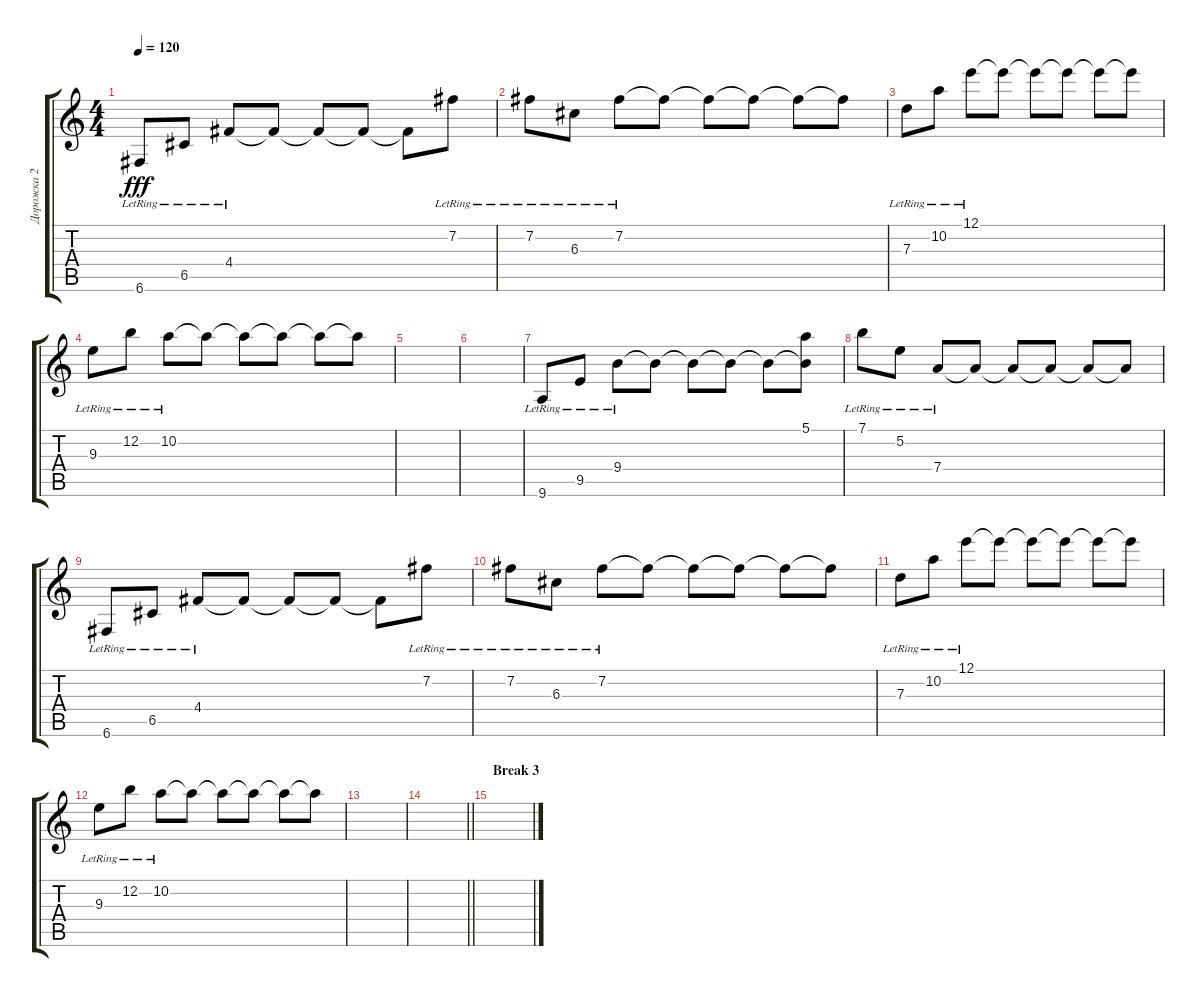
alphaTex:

\track ("Дорожка 2" "Дорожка 2") {instrument distortionguitar}
\staff {score tabs}
\tuning (E4 B3 G3 D3 G2 C2) {hide}
\ts (4 4)
\tempo 120
\clef g2
\ks c
6.6{lr}.8{dy fff} 6.5{lr}.8 4.4{lr}.8 4.4{t}.8 4.4{t}.8 4.4{t}.8 4.4{t}.8 7.2{lr}.8 |
7.2{lr}.8 6.3{lr}.8 7.2{lr}.8 7.2{t}.8 7.2{t}.8 7.2{t}.8 7.2{t}.8 7.2{t}.8 |
7.3{lr}.8 10.2{lr}.8 12.1{lr}.8 12.1{t}.8 12.1{t}.8 12.1{t}.8 12.1{t}.8 12.1{t}.8 |
9.3{lr}.8 12.2{lr}.8 10.2{lr}.8 10.2{t}.8 10.2{t}.8 10.2{t}.8 10.2{t}.8 10.2{t}.8 |
|
|
9.6{lr}.8 9.5{lr}.8 9.4{lr}.8 9.4{t}.8 9.4{t}.8 9.4{t}.8 9.4{t}.8 (5.1 9.4{t}).8 |
7.1{lr}.8 5.2{lr}.8 7.4{lr}.8 7.4{t}.8 7.4{t}.8 7.4{t}.8 7.4{t}.8 7.4{t}.8 |
6.6{lr}.8 6.5{lr}.8 4.4{lr}.8 4.4{t}.8 4.4{t}.8 4.4{t}.8 4.4{t}.8 7.2{lr}.8 |
7.2{lr}.8 6.3{lr}.8 7.2{lr}.8 7.2{t}.8 7.2{t}.8 7.2{t}.8 7.2{t}.8 7.2{t}.8 |
7.3{lr}.8 10.2{lr}.8 12.1{lr}.8 12.1{t}.8 12.1{t}.8 12.1{t}.8 12.1{t}.8 12.1{t}.8 |
9.3{lr}.8 12.2{lr}.8 10.2{lr}.8 10.2{t}.8 10.2{t}.8 10.2{t}.8 10.2{t}.8 10.2{t}.8 |
|
\barLineRight lightlight
|
\section ("" "Break 3")
